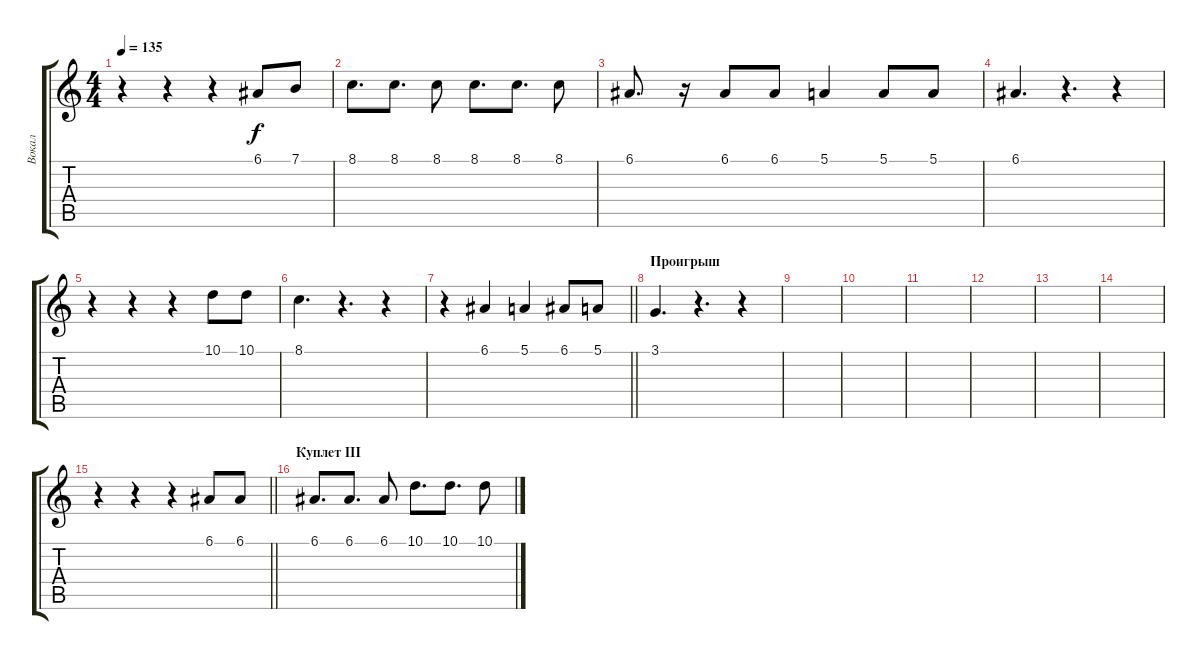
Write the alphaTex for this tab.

\track ("Вокал" "Вокал") {instrument trumpet}
\staff {score tabs}
\tuning (E4 B3 G3 D3 A2 E2) {hide}
\ts (4 4)
\tempo 135
\clef g2
\ks c
r.4{dy f} r.4 r.4 6.1.8 7.1.8 |
8.1.8{d} 8.1.8{d} 8.1.8 8.1.8{d} 8.1.8{d} 8.1.8 |
6.1.8{d} r.16 6.1.8 6.1.8 5.1.4 5.1.8 5.1.8 |
6.1.4{d} r.4{d} r.4 |
r.4 r.4 r.4 10.1.8 10.1.8 |
8.1.4{d} r.4{d} r.4 |
\barLineRight lightlight
r.4 6.1.4 5.1.4 6.1.8 5.1.8 |
\section ("" "Проигрыш")
3.1.4{d} r.4{d} r.4 |
|
|
|
|
|
|
\barLineRight lightlight
r.4 r.4 r.4 6.1.8 6.1.8 |
\section ("" "Куплет III")
6.1.8{d} 6.1.8{d} 6.1.8 10.1.8{d} 10.1.8{d} 10.1.8
